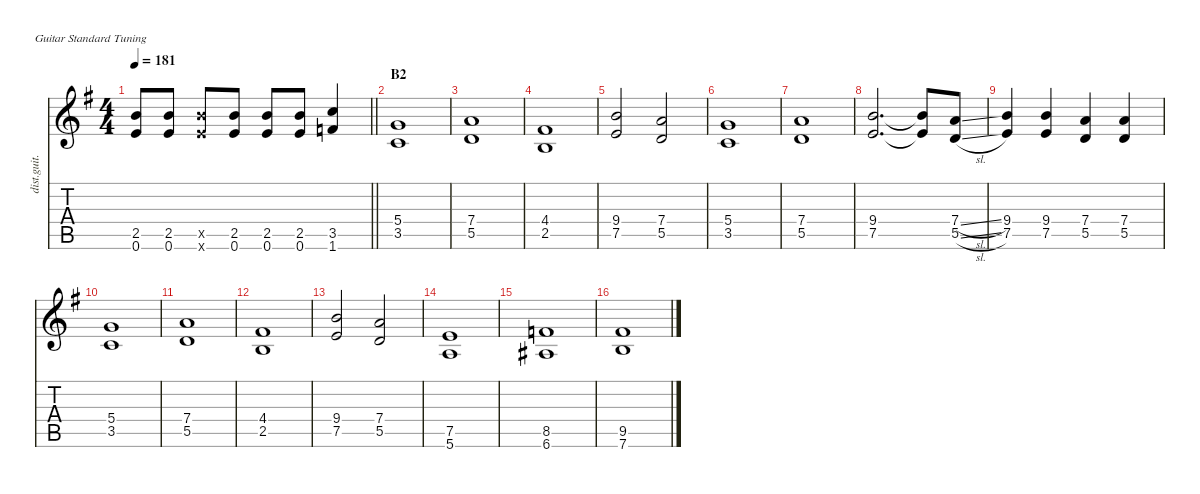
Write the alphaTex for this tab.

\defaultSystemsLayout 4
\hideDynamics
\bracketExtendMode nobrackets
\track ("Guitar II" "dist.guit.") {instrument distortionguitar}
\staff {score tabs}
\tuning (E4 B3 G3 D3 A2 E2)
\ts (4 4)
\tempo 181
\clef g2
\barLineRight lightlight
\ks g
(2.5{acc forcenatural} 0.6{acc forcenatural}).8{ot 8vb dy f} (2.5{acc forcenatural} 0.6{acc forcenatural}).8{ot 8vb} (2.5{x acc forcenatural} 0.6{x acc forcenatural}).8{ot 8vb} (2.5{acc forcenatural} 0.6{acc forcenatural}).8{ot 8vb} (2.5{acc forcenatural} 0.6{acc forcenatural}).8{ot 8vb} (2.5{acc forcenatural} 0.6{acc forcenatural}).8{ot 8vb} (3.5{acc forcenatural} 1.6{acc forcenatural}).4{ot 8vb} |
\section ("" "B2")
(5.4{acc forcenatural} 3.5{acc forcenatural}).1 |
(7.4{acc forcenatural} 5.5{acc forcenatural}).1 |
(4.4{acc #} 2.5{acc forcenatural}).1 |
(9.4{acc forcenatural} 7.5{acc forcenatural}).2 (7.4{acc forcenatural} 5.5{acc forcenatural}).2 |
(5.4{acc forcenatural} 3.5{acc forcenatural}).1 |
(7.4{acc forcenatural} 5.5{acc forcenatural}).1 |
(9.4{acc forcenatural} 7.5{acc forcenatural}).2{d} (9.4{t acc forcenatural} 7.5{t acc forcenatural}).8 (7.4{sl acc forcenatural} 5.5{sl acc forcenatural}).8 |
(9.4{acc forcenatural} 7.5{acc forcenatural}).4 (9.4{acc forcenatural} 7.5{acc forcenatural}).4 (7.4{acc forcenatural} 5.5{acc forcenatural}).4 (7.4{acc forcenatural} 5.5{acc forcenatural}).4 |
(5.4{acc forcenatural} 3.5{acc forcenatural}).1 |
(7.4{acc forcenatural} 5.5{acc forcenatural}).1 |
(4.4{acc #} 2.5{acc forcenatural}).1 |
(9.4{acc forcenatural} 7.5{acc forcenatural}).2 (7.4{acc forcenatural} 5.5{acc forcenatural}).2 |
(7.5{acc forcenatural} 5.6{acc forcenatural}).1 |
(8.5{acc forcenatural} 6.6{acc #}).1 |
(9.5{acc #} 7.6{acc forcenatural}).1
